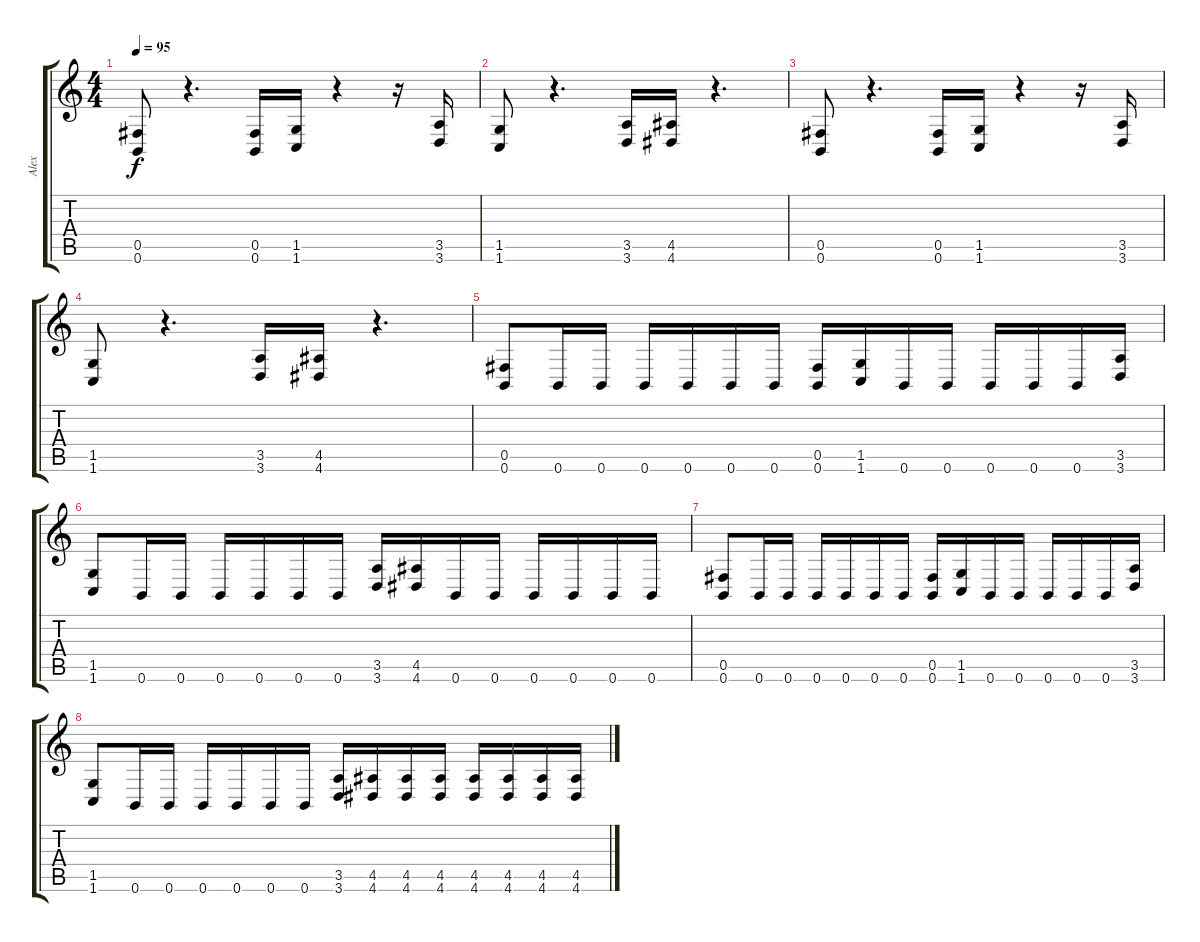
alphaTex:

\track ("Alex" "Alex") {instrument distortionguitar}
\staff {score tabs}
\tuning (Db4 Ab3 E3 B2 Gb2 B1) {hide}
\ts (4 4)
\tempo 95
\clef g2
\ks c
(0.5 0.6).8{dy f} r.4{d} (0.5 0.6).16 (1.5 1.6).16 r.4 r.16 (3.5 3.6).16 |
(1.5 1.6).8 r.4{d} (3.5 3.6).16 (4.5 4.6).16 r.4{d} |
(0.5 0.6).8 r.4{d} (0.5 0.6).16 (1.5 1.6).16 r.4 r.16 (3.5 3.6).16 |
(1.5 1.6).8 r.4{d} (3.5 3.6).16 (4.5 4.6).16 r.4{d} |
(0.5 0.6).8 0.6.16 0.6.16 0.6.16 0.6.16 0.6.16 0.6.16 (0.5 0.6).16 (1.5 1.6).16 0.6.16 0.6.16 0.6.16 0.6.16 0.6.16 (3.5 3.6).16 |
(1.5 1.6).8 0.6.16 0.6.16 0.6.16 0.6.16 0.6.16 0.6.16 (3.5 3.6).16 (4.5 4.6).16 0.6.16 0.6.16 0.6.16 0.6.16 0.6.16 0.6.16 |
(0.5 0.6).8 0.6.16 0.6.16 0.6.16 0.6.16 0.6.16 0.6.16 (0.5 0.6).16 (1.5 1.6).16 0.6.16 0.6.16 0.6.16 0.6.16 0.6.16 (3.5 3.6).16 |
(1.5 1.6).8 0.6.16 0.6.16 0.6.16 0.6.16 0.6.16 0.6.16 (3.5 3.6).16 (4.5 4.6).16 (4.5 4.6).16 (4.5 4.6).16 (4.5 4.6).16 (4.5 4.6).16 (4.5 4.6).16 (4.5 4.6).16
